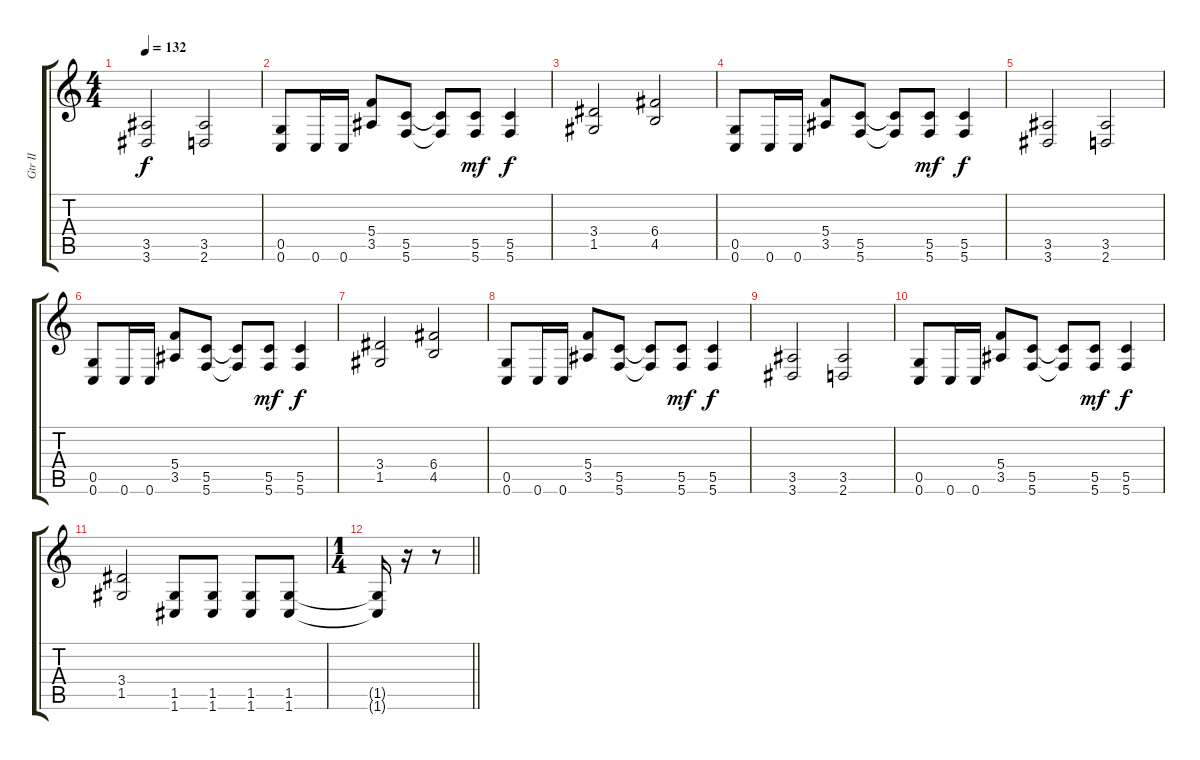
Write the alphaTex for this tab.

\track ("Gtr II" "Gtr II") {instrument overdrivenguitar}
\staff {score tabs}
\tuning (D4 A3 F3 C3 G2 C2) {hide}
\ts (4 4)
\tempo 132
\clef g2
\ks c
(3.5 3.6).2{dy f} (3.5 2.6).2 |
(0.5 0.6).8 0.6.16 0.6.16 (5.4 3.5).8 (5.5 5.6).8 (5.5{t} 5.6{t}).8 (5.5 5.6).8{dy mf} (5.5 5.6).4{dy f} |
(3.4 1.5).2 (6.4 4.5).2 |
(0.5 0.6).8 0.6.16 0.6.16 (5.4 3.5).8 (5.5 5.6).8 (5.5{t} 5.6{t}).8 (5.5 5.6).8{dy mf} (5.5 5.6).4{dy f} |
(3.5 3.6).2 (3.5 2.6).2 |
(0.5 0.6).8 0.6.16 0.6.16 (5.4 3.5).8 (5.5 5.6).8 (5.5{t} 5.6{t}).8 (5.5 5.6).8{dy mf} (5.5 5.6).4{dy f} |
(3.4 1.5).2 (6.4 4.5).2 |
(0.5 0.6).8 0.6.16 0.6.16 (5.4 3.5).8 (5.5 5.6).8 (5.5{t} 5.6{t}).8 (5.5 5.6).8{dy mf} (5.5 5.6).4{dy f} |
(3.5 3.6).2 (3.5 2.6).2 |
(0.5 0.6).8 0.6.16 0.6.16 (5.4 3.5).8 (5.5 5.6).8 (5.5{t} 5.6{t}).8 (5.5 5.6).8{dy mf} (5.5 5.6).4{dy f} |
(3.4 1.5).2 (1.5 1.6).8 (1.5 1.6).8 (1.5 1.6).8 (1.5 1.6).8 |
\ts (1 4)
\barLineRight lightlight
(1.5{t} 1.6{t}).16 r.16 r.8
